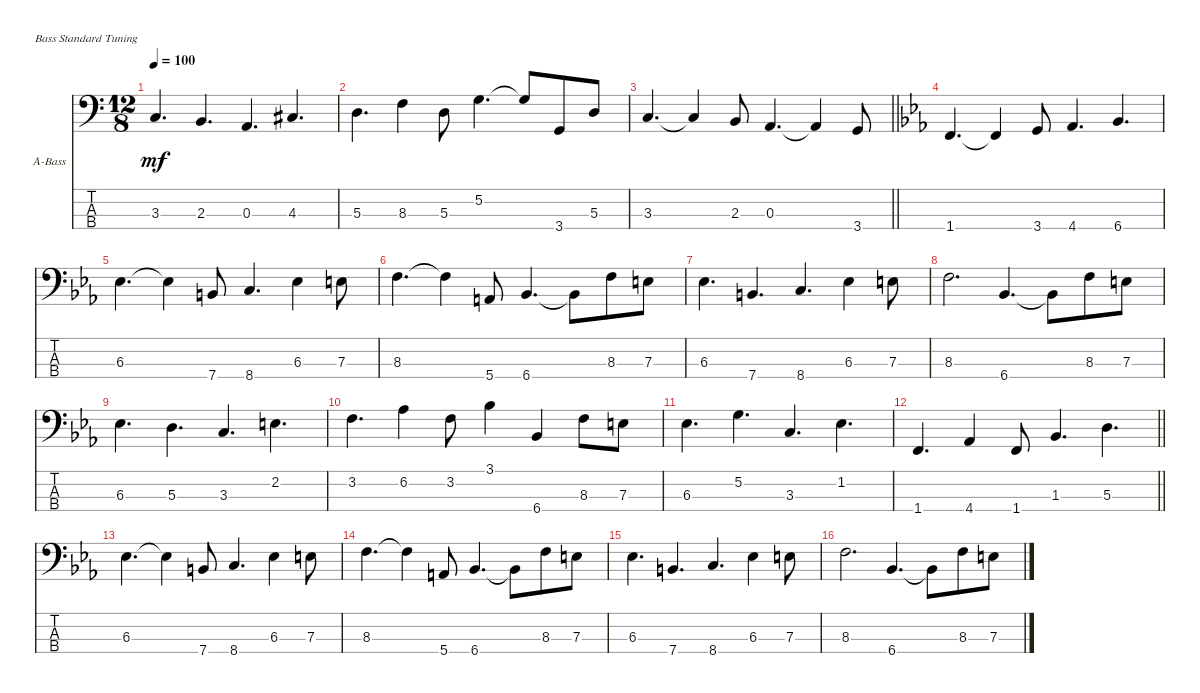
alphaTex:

\defaultSystemsLayout 4
\bracketExtendMode nobrackets
\firstSystemTrackNameOrientation horizontal
\otherSystemsTrackNameOrientation horizontal
\track ("Acoustic Bass" "A-Bass") {instrument acousticbass}
\staff {score tabs}
\tuning (G2 D2 A1 E1)
\ts (12 8)
\tempo 100
\clef f4
\ks c
3.3.4{d dy mf} 2.3.4{d} 0.3.4{d} 4.3.4{d} |
5.3.4{d} 8.3.4 5.3.8 5.2.4{d} 5.2{t}.8 3.4.8 5.3.8 |
\barLineRight lightlight
3.3.4{d} 3.3{t}.4 2.3.8 0.3.4{d} 0.3{t}.4 3.4.8 |
\ks eb
1.4.4{d} 1.4{t}.4 3.4.8 4.4.4{d} 6.4.4{d} |
6.3.4{d} 6.3{t}.4 7.4.8 8.4.4{d} 6.3.4 7.3.8 |
8.3.4{d} 8.3{t}.4 5.4.8 6.4.4{d} 6.4{t}.8 8.3.8 7.3.8 |
6.3.4{d} 7.4.4{d} 8.4.4{d} 6.3.4 7.3.8 |
8.3.2{d} 6.4.4{d} 6.4{t}.8 8.3.8 7.3.8 |
6.3.4{d} 5.3.4{d} 3.3.4{d} 2.2.4{d} |
3.2.4{d} 6.2.4 3.2.8 3.1.4 6.4.4 8.3.8 7.3.8 |
6.3.4{d} 5.2.4{d} 3.3.4{d} 1.2.4{d} |
\barLineRight lightlight
1.4.4{d} 4.4.4 1.4.8 1.3.4{d} 5.3.4{d} |
6.3.4{d} 6.3{t}.4 7.4.8 8.4.4{d} 6.3.4 7.3.8 |
8.3.4{d} 8.3{t}.4 5.4.8 6.4.4{d} 6.4{t}.8 8.3.8 7.3.8 |
6.3.4{d} 7.4.4{d} 8.4.4{d} 6.3.4 7.3.8 |
8.3.2{d} 6.4.4{d} 6.4{t}.8 8.3.8 7.3.8
